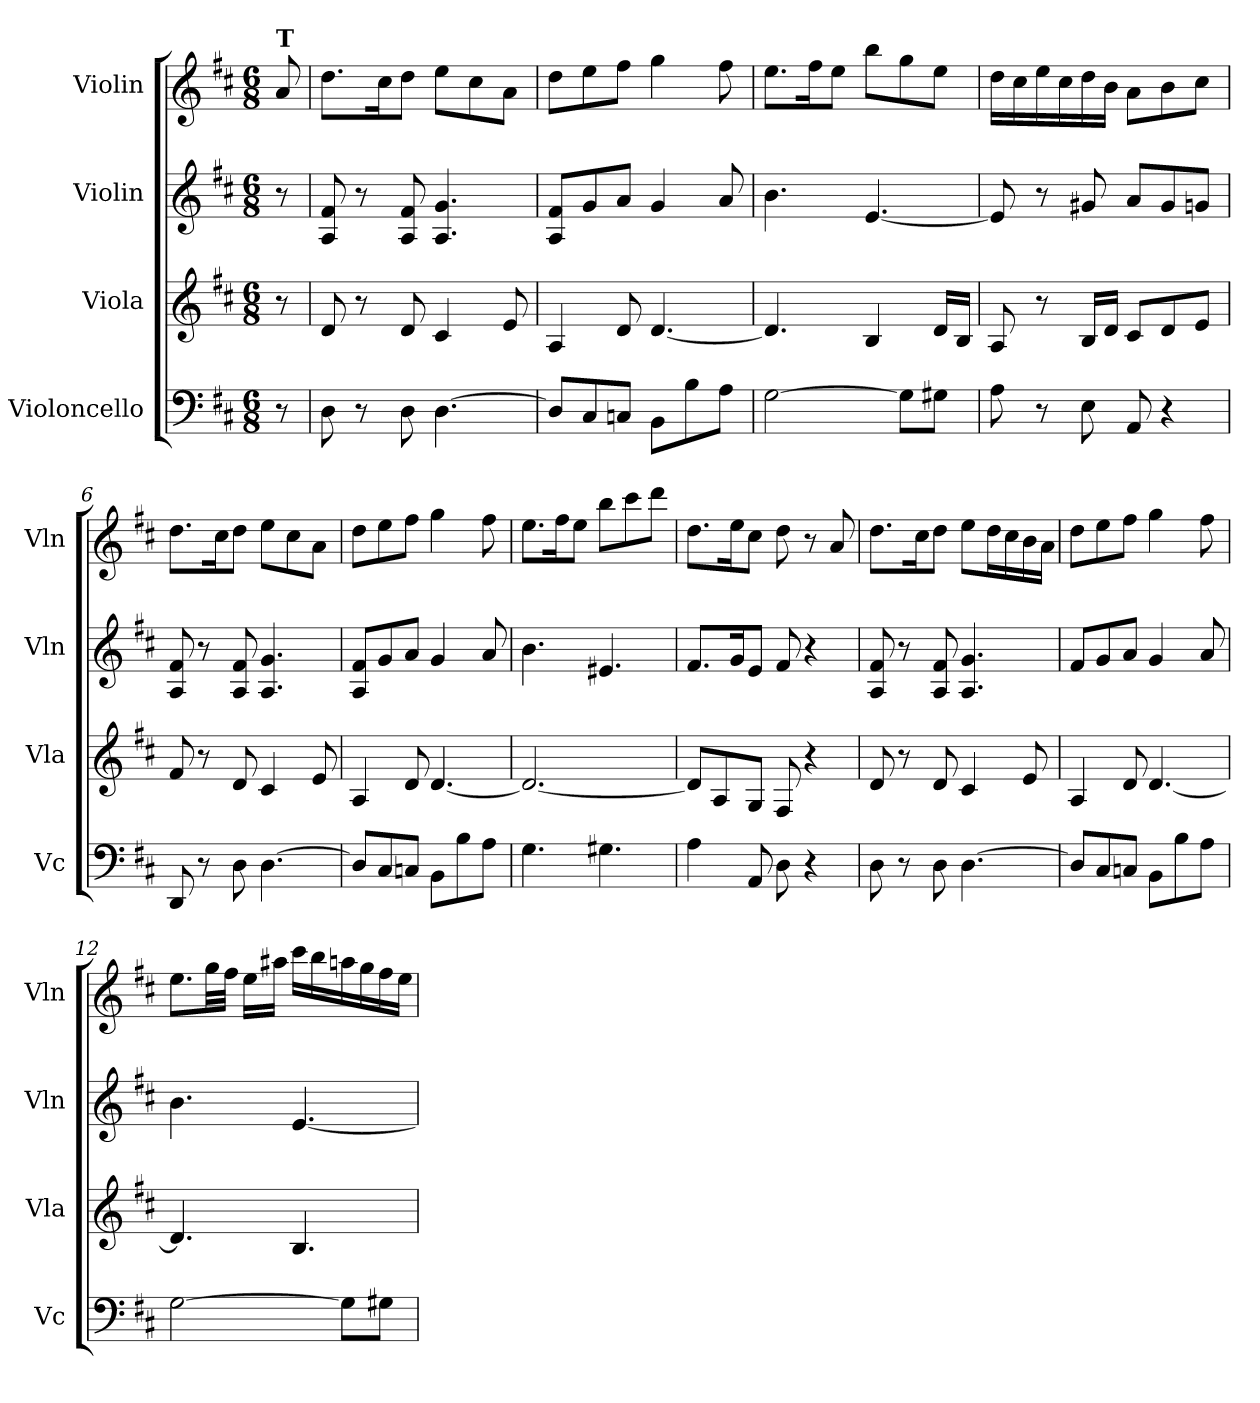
**kern	**kern	**kern	**kern
*part4	*part3	*part2	*part1
*staff4	*staff3	*staff2	*staff1
*I"Violoncello	*I"Viola	*I"Violin	*I"Violin
*I'Vc	*I'Vla	*I'Vln	*I'Vln
*clefF4	*clefG2	*clefG2	*clefG2
*k[f#c#]	*k[f#c#]	*k[f#c#]	*k[f#c#]
*M6/8	*M6/8	*M6/8	*M6/8
=1	=1	=1	=1
!	!	!	!LO:TX:a:B:t=T
8r	8r	8r	8a/
=2	=2	=2	=2
8D\	8d/	8A/ 8f#/	8.dd\L
8r	8r	8r	.
.	.	.	16cc#\K
8D\	8d/	8A/ 8f#/	8dd\J
[4.D\	4c#/	4.A/ 4.g/	8ee\L
.	.	.	8cc#\
.	8e/	.	8a\J
=3	=3	=3	=3
8D/L]	4A/	8A/ 8f#/L	8dd\L
8C#/	.	8g/	8ee\
8Cn/J	8d/	8a/J	8ff#\J
8BB\L	[4.d/	4g/	4gg\
8B\	.	.	.
8A\J	.	8a/	8ff#\
=4	=4	=4	=4
[2G\	4.d/]	4.b\	8.ee\L
.	.	.	16ff#\K
.	.	.	8ee\J
.	4B/	[4.e/	8bb\L
8G\L]	.	.	8gg\
8G#X\J	16d/LL	.	8ee\J
.	16B/JJ	.	.
=5	=5	=5	=5
8A\	8A/	8e/]	16dd\LL
.	.	.	16cc#\
8r	8r	8r	16ee\
.	.	.	16cc#\
8E\	16B/LL	8g#X/	16dd\
.	16d/JJ	.	16b\JJ
8AA/	8c#/L	8a/L	8a\L
4r	8d/	8g#/	8b\
.	8e/J	8gn/J	8cc#\J
!!LO:LB:g=z
=6	=6	=6	=6
8DD/	8f#/	8A/ 8f#/	8.dd\L
8r	8r	8r	.
.	.	.	16cc#\K
8D\	8d/	8A/ 8f#/	8dd\J
[4.D\	4c#/	4.A/ 4.g/	8ee\L
.	.	.	8cc#\
.	8e/	.	8a\J
=7	=7	=7	=7
8D/L]	4A/	8A/ 8f#/L	8dd\L
8C#/	.	8g/	8ee\
8Cn/J	8d/	8a/J	8ff#\J
8BB\L	[4.d/	4g/	4gg\
8B\	.	.	.
8A\J	.	8a/	8ff#\
=8	=8	=8	=8
4.G\	2.d/_	4.b\	8.ee\L
.	.	.	16ff#\K
.	.	.	8ee\J
4.G#X\	.	4.e#X/	8bb\L
.	.	.	8ccc#\
.	.	.	8ddd\J
=9	=9	=9	=9
4A\	8d/L]	8.f#/L	8.dd\L
.	8A/	.	.
.	.	16g/K	16ee\K
8AA/	8G/J	8e/J	8cc#\J
8D\	8F#/	8f#/	8dd\
4r	4r	4r	8r
.	.	.	8a/
=10	=10	=10	=10
8D\	8d/	8A/ 8f#/	8.dd\L
8r	8r	8r	.
.	.	.	16cc#\K
8D\	8d/	8A/ 8f#/	8dd\J
[4.D\	4c#/	4.A/ 4.g/	8ee\L
.	.	.	16dd\L
.	.	.	16cc#\
.	8e/	.	16b\
.	.	.	16a\JJ
!!LO:LB:g=z
=11	=11	=11	=11
8D/L]	4A/	8f#/L	8dd\L
8C#/	.	8g/	8ee\
8Cn/J	8d/	8a/J	8ff#\J
8BB\L	[4.d/	4g/	4gg\
8B\	.	.	.
8A\J	.	8a/	8ff#\
=12	=12	=12	=12
[2G\	4.d/]	4.b\	8.ee\L
.	.	.	32gg\LL
.	.	.	32ff#\JJJ
.	.	.	16ee\LL
.	.	.	16aa#X\JJ
.	4.B/	[4.e/	16ccc#\LL
.	.	.	16bb\
8G\L]	.	.	16aan\
.	.	.	16gg\
8G#X\J	.	.	16ff#\
.	.	.	16ee\JJ
=	=	=	=
*-	*-	*-	*-
